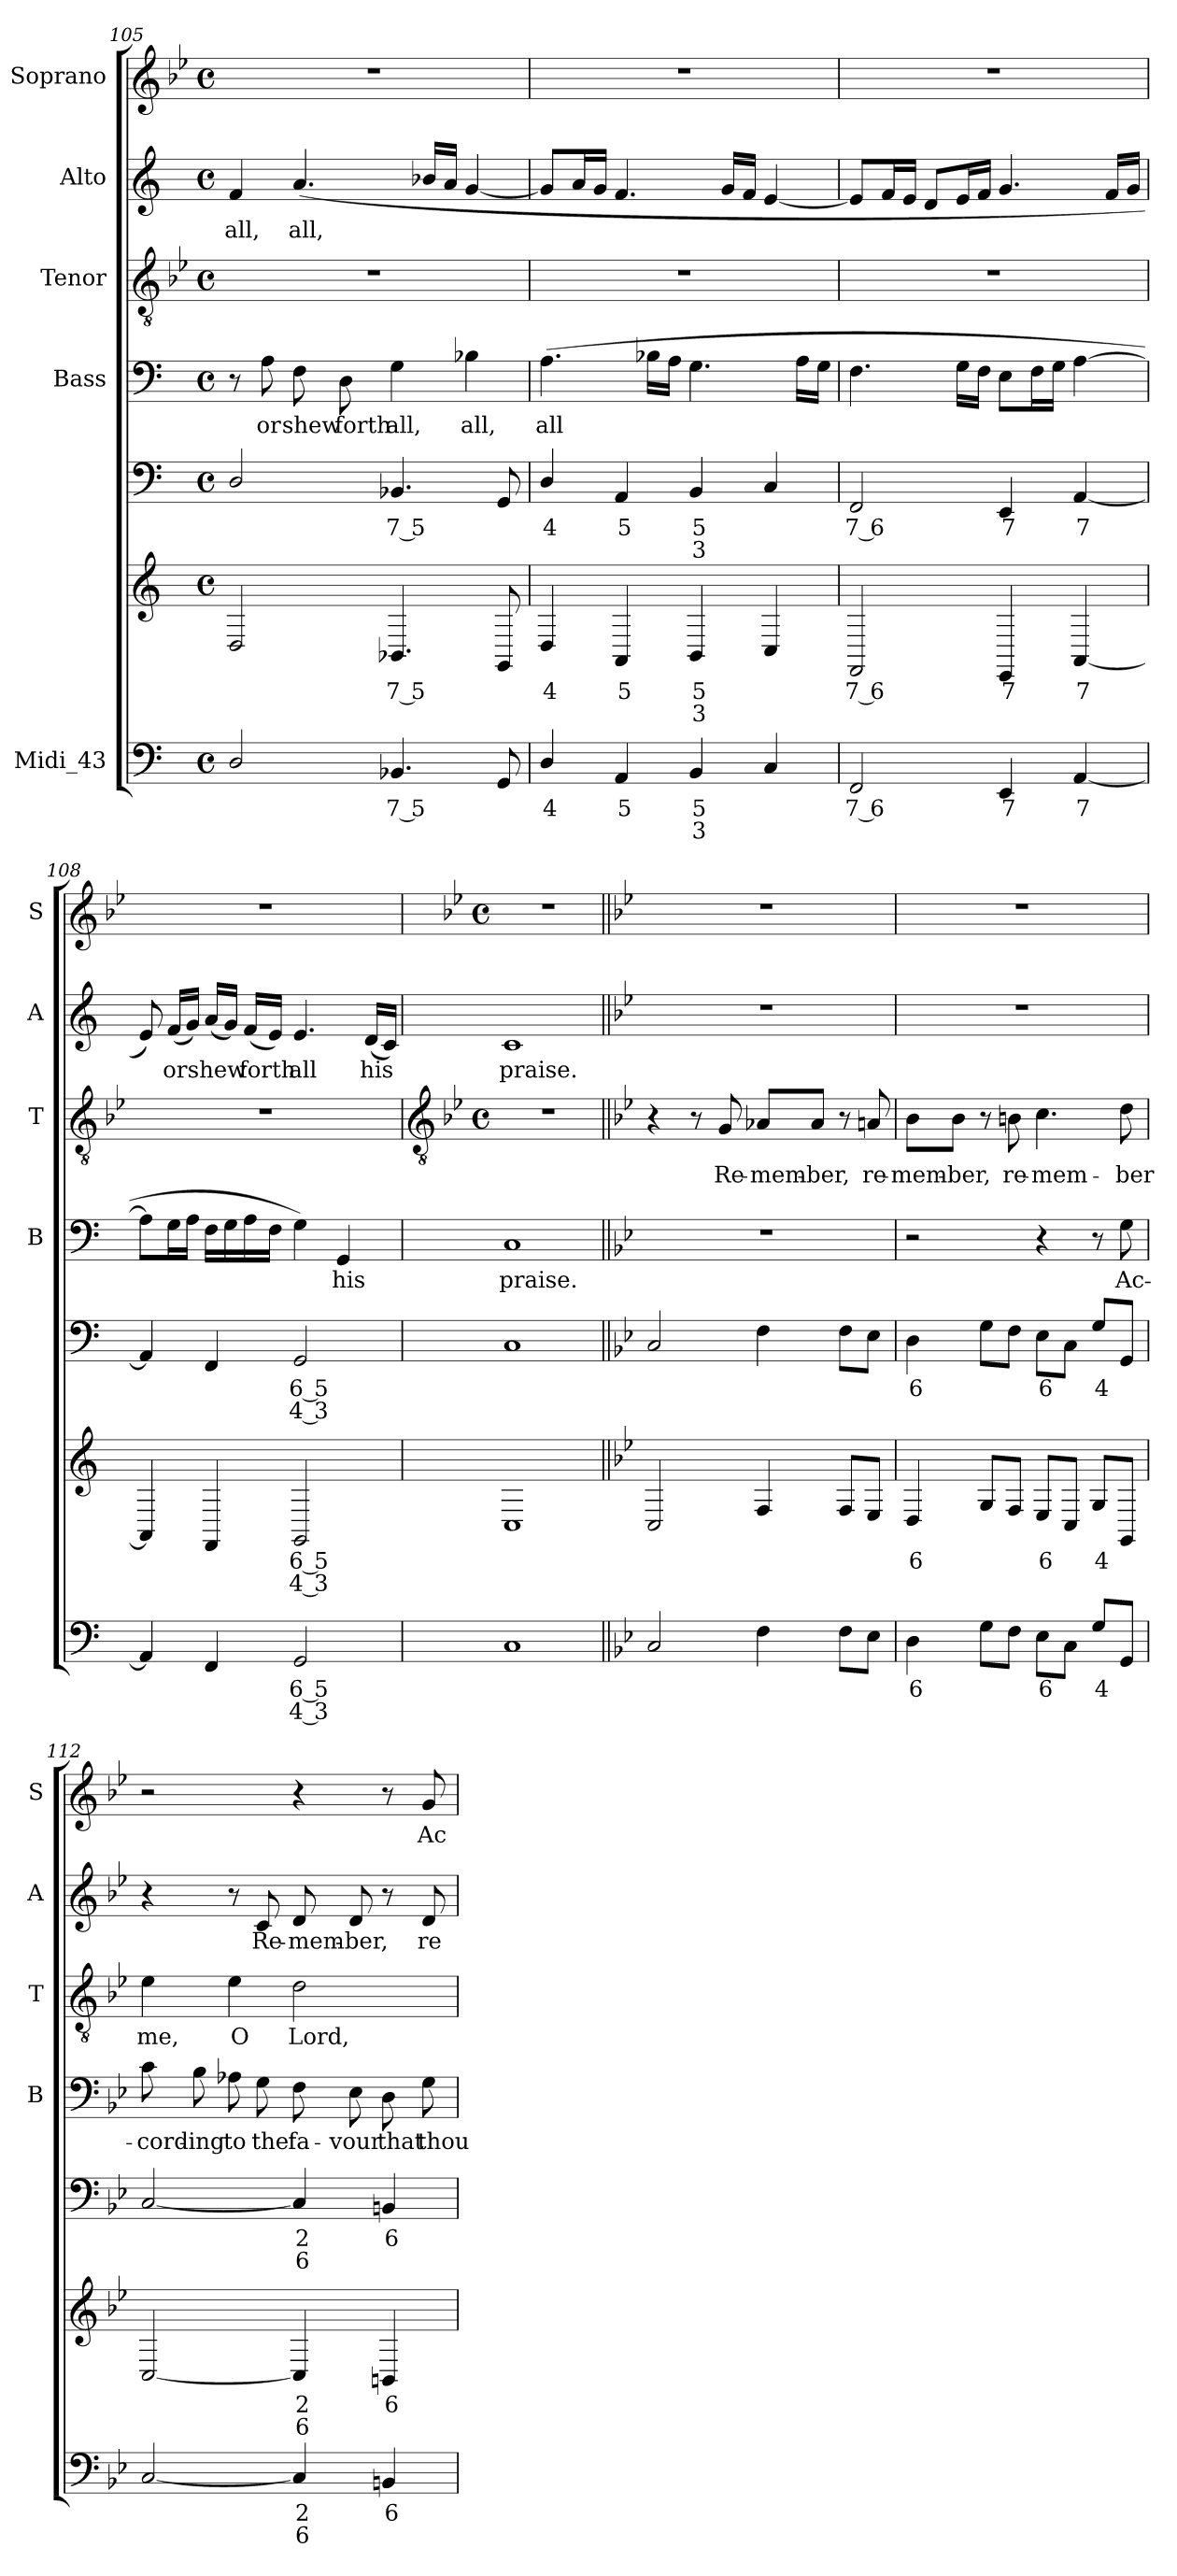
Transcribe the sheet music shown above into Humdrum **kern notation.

**kern	**text	**text	**kern	**text	**text	**kern	**text	**text	**kern	**text	**kern	**text	**kern	**text	**kern	**text
*part5	*part5	*part5	*part5	*part5	*part5	*part5	*part5	*part5	*part4	*part4	*part3	*part3	*part2	*part2	*part1	*part1
*staff7	*staff7	*staff7	*staff6	*staff6	*staff6	*staff5	*staff5	*staff5	*staff4	*staff4	*staff3	*staff3	*staff2	*staff2	*staff1	*staff1
*I"Midi_43	*	*	*	*	*	*	*	*	*I"Bass	*	*I"Tenor	*	*I"Alto	*	*I"Soprano	*
*	*	*	*	*	*	*	*	*	*I'B	*	*I'T	*	*I'A	*	*I'S	*
!!LO:LB:g=z
*clefF4	*	*	*clefG2	*	*	*clefF4	*	*	*clefF4	*	*clefGv2	*	*clefG2	*	*clefG2	*
*k[]	*	*	*k[]	*	*	*k[]	*	*	*k[]	*	*k[b-e-]	*	*k[]	*	*k[b-e-]	*
*C:	*	*	*C:	*	*	*C:	*	*	*C:	*	*B-:	*	*C:	*	*B-:	*
*M4/4	*	*	*M4/4	*	*	*M4/4	*	*	*M4/4	*	*M4/4	*	*M4/4	*	*M4/4	*
*met(c)	*	*	*met(c)	*	*	*met(c)	*	*	*met(c)	*	*met(c)	*	*met(c)	*	*met(c)	*
=105	=105	=105	=105	=105	=105	=105	=105	=105	=105	=105	=105	=105	=105	=105	=105	=105
!	!	!	!	!	!	!	!	!	!	!	!	!	!	!LO:LY:b	!	!
2D/	.	.	2D/	.	.	2D/	.	.	8r	.	1r	.	4f	all,	1r	.
!	!	!	!	!	!	!	!	!	!	!LO:LY:b	!	!	!	!	!	!
.	.	.	.	.	.	.	.	.	8A	or	.	.	.	.	.	.
!	!	!	!	!	!	!	!	!	!	!LO:LY:b	!	!	!	!LO:LY:b	!	!
.	.	.	.	.	.	.	.	.	8F	shew	.	.	(<4.a	all,	.	.
!	!	!	!	!	!	!	!	!	!	!LO:LY:b	!	!	!	!	!	!
.	.	.	.	.	.	.	.	.	8D	forth	.	.	.	.	.	.
!	!LO:LY:b	!	!	!LO:LY:b	!	!	!LO:LY:b	!	!	!LO:LY:b	!	!	!	!	!	!
4.BB-X	7 5	.	4.BB-X	7 5	.	4.BB-X	7 5	.	4G	all,	.	.	.	.	.	.
.	.	.	.	.	.	.	.	.	.	.	.	.	16b-XLL	.	.	.
.	.	.	.	.	.	.	.	.	.	.	.	.	16aJJ	.	.	.
!	!	!	!	!	!	!	!	!	!	!LO:LY:b	!	!	!	!	!	!
.	.	.	.	.	.	.	.	.	4B-X	all,	.	.	[4g	.	.	.
8GG	.	.	8GG	.	.	8GG	.	.	.	.	.	.	.	.	.	.
=106	=106	=106	=106	=106	=106	=106	=106	=106	=106	=106	=106	=106	=106	=106	=106	=106
!	!LO:LY:b	!	!	!LO:LY:b	!	!	!LO:LY:b	!	!	!LO:LY:b	!	!	!	!	!	!
4D/	4	.	4D/	4	.	4D/	4	.	(>4.A	all	1r	.	8gL]	.	1r	.
.	.	.	.	.	.	.	.	.	.	.	.	.	16aL	.	.	.
.	.	.	.	.	.	.	.	.	.	.	.	.	16gJJ	.	.	.
!	!LO:LY:b	!	!	!LO:LY:b	!	!	!LO:LY:b	!	!	!	!	!	!	!	!	!
4AA	5	.	4AA	5	.	4AA	5	.	.	.	.	.	4.f	.	.	.
.	.	.	.	.	.	.	.	.	16B-XLL	.	.	.	.	.	.	.
.	.	.	.	.	.	.	.	.	16AJJ	.	.	.	.	.	.	.
!	!LO:LY:b	!LO:LY:b	!	!LO:LY:b	!LO:LY:b	!	!LO:LY:b	!LO:LY:b	!	!	!	!	!	!	!	!
4BB	5	3	4BB	5	3	4BB	5	3	4.G	.	.	.	.	.	.	.
.	.	.	.	.	.	.	.	.	.	.	.	.	16gLL	.	.	.
.	.	.	.	.	.	.	.	.	.	.	.	.	16fJJ	.	.	.
4C	.	.	4C	.	.	4C	.	.	.	.	.	.	[4e	.	.	.
.	.	.	.	.	.	.	.	.	16ALL	.	.	.	.	.	.	.
.	.	.	.	.	.	.	.	.	16GJJ	.	.	.	.	.	.	.
=107	=107	=107	=107	=107	=107	=107	=107	=107	=107	=107	=107	=107	=107	=107	=107	=107
!	!LO:LY:b	!	!	!LO:LY:b	!	!	!LO:LY:b	!	!	!	!	!	!	!	!	!
2FF	7 6	.	2FF	7 6	.	2FF	7 6	.	4.F	.	1r	.	8eL]	.	1r	.
.	.	.	.	.	.	.	.	.	.	.	.	.	16fL	.	.	.
.	.	.	.	.	.	.	.	.	.	.	.	.	16eJJ	.	.	.
.	.	.	.	.	.	.	.	.	.	.	.	.	8dL	.	.	.
.	.	.	.	.	.	.	.	.	16GLL	.	.	.	16eL	.	.	.
.	.	.	.	.	.	.	.	.	16FJJ	.	.	.	16fJJ	.	.	.
!	!LO:LY:b	!	!	!LO:LY:b	!	!	!LO:LY:b	!	!	!	!	!	!	!	!	!
4EE	7	.	4EE	7	.	4EE	7	.	8EL	.	.	.	4.g	.	.	.
.	.	.	.	.	.	.	.	.	16FL	.	.	.	.	.	.	.
.	.	.	.	.	.	.	.	.	16GJJ	.	.	.	.	.	.	.
!	!LO:LY:b	!	!	!LO:LY:b	!	!	!LO:LY:b	!	!	!	!	!	!	!	!	!
[4AA	7	.	[4AA	7	.	[4AA	7	.	[4A	.	.	.	.	.	.	.
.	.	.	.	.	.	.	.	.	.	.	.	.	16fLL	.	.	.
.	.	.	.	.	.	.	.	.	.	.	.	.	16gJJ	.	.	.
=108	=108	=108	=108	=108	=108	=108	=108	=108	=108	=108	=108	=108	=108	=108	=108	=108
4AA]	.	.	4AA]	.	.	4AA]	.	.	8AL]	.	1r	.	8e)	.	1r	.
!	!	!	!	!	!	!	!	!	!	!	!	!	!	!LO:LY:b	!	!
.	.	.	.	.	.	.	.	.	16GL	.	.	.	(<16fLL	or	.	.
.	.	.	.	.	.	.	.	.	16AJJ	.	.	.	16gJJ)	.	.	.
!	!	!	!	!	!	!	!	!	!	!	!	!	!	!LO:LY:b	!	!
4FF	.	.	4FF	.	.	4FF	.	.	16FLL	.	.	.	(<16aLL	shew	.	.
.	.	.	.	.	.	.	.	.	16G	.	.	.	16gJJ)	.	.	.
!	!	!	!	!	!	!	!	!	!	!	!	!	!	!LO:LY:b	!	!
.	.	.	.	.	.	.	.	.	16A	.	.	.	(<16fLL	forth	.	.
.	.	.	.	.	.	.	.	.	16FJJ	.	.	.	16eJJ)	.	.	.
!	!LO:LY:b	!LO:LY:b	!	!LO:LY:b	!LO:LY:b	!	!LO:LY:b	!LO:LY:b	!	!	!	!	!	!LO:LY:b	!	!
2GG	6 5	4 3	2GG	6 5	4 3	2GG	6 5	4 3	4G)	.	.	.	4.e	all	.	.
!	!	!	!	!	!	!	!	!	!	!LO:LY:b	!	!	!	!	!	!
.	.	.	.	.	.	.	.	.	4GG	his	.	.	.	.	.	.
!	!	!	!	!	!	!	!	!	!	!	!	!	!	!LO:LY:b	!	!
.	.	.	.	.	.	.	.	.	.	.	.	.	(<16dLL	his	.	.
.	.	.	.	.	.	.	.	.	.	.	.	.	16cJJ)	.	.	.
!!LO:LB:g=z
=109	=109	=109	=109	=109	=109	=109	=109	=109	=109	=109	=109	=109	=109	=109	=109	=109
*	*	*	*	*	*	*	*	*	*	*	*clefGv2	*	*	*	*	*
*	*	*	*	*	*	*	*	*	*	*	*k[b-e-]	*	*	*	*k[b-e-]	*
*	*	*	*	*	*	*	*	*	*	*	*B-:	*	*	*	*B-:	*
*	*	*	*	*	*	*	*	*	*	*	*M4/4	*	*	*	*M4/4	*
*	*	*	*	*	*	*	*	*	*	*	*met(c)	*	*	*	*met(c)	*
!	!	!	!	!	!	!	!	!	!	!LO:LY:b	!	!	!	!LO:LY:b	!	!
1C	.	.	1C	.	.	1C	.	.	1C	praise.	1r	.	1c	praise.	1r	.
=110||	=110||	=110||	=110||	=110||	=110||	=110||	=110||	=110||	=110||	=110||	=110||	=110||	=110||	=110||	=110||	=110||
*k[b-e-]	*	*	*k[b-e-]	*	*	*k[b-e-]	*	*	*k[b-e-]	*	*	*	*k[b-e-]	*	*	*
*B-:	*	*	*B-:	*	*	*B-:	*	*	*B-:	*	*	*	*B-:	*	*	*
2C	.	.	2C	.	.	2C	.	.	1r	.	4r	.	1r	.	1r	.
.	.	.	.	.	.	.	.	.	.	.	8r	.	.	.	.	.
!	!	!	!	!	!	!	!	!	!	!	!	!LO:LY:b	!	!	!	!
.	.	.	.	.	.	.	.	.	.	.	8G	Re-	.	.	.	.
!	!	!	!	!	!	!	!	!	!	!	!	!LO:LY:b	!	!	!	!
4F	.	.	4F	.	.	4F	.	.	.	.	8A-X/L	-mem-	.	.	.	.
!	!	!	!	!	!	!	!	!	!	!	!	!LO:LY:b	!	!	!	!
.	.	.	.	.	.	.	.	.	.	.	8A-/J	-ber,	.	.	.	.
8FL	.	.	8FL	.	.	8FL	.	.	.	.	8r	.	.	.	.	.
!	!	!	!	!	!	!	!	!	!	!	!	!LO:LY:b	!	!	!	!
8E-J	.	.	8E-J	.	.	8E-J	.	.	.	.	8An	re-	.	.	.	.
=111	=111	=111	=111	=111	=111	=111	=111	=111	=111	=111	=111	=111	=111	=111	=111	=111
!	!LO:LY:b	!	!	!LO:LY:b	!	!	!LO:LY:b	!	!	!	!	!LO:LY:b	!	!	!	!
4D	6	.	4D	6	.	4D	6	.	2r	.	8B-\L	-mem-	1r	.	1r	.
!	!	!	!	!	!	!	!	!	!	!	!	!LO:LY:b	!	!	!	!
.	.	.	.	.	.	.	.	.	.	.	8B-\J	-ber,	.	.	.	.
8GL	.	.	8GL	.	.	8GL	.	.	.	.	8r	.	.	.	.	.
!	!	!	!	!	!	!	!	!	!	!	!	!LO:LY:b	!	!	!	!
8FJ	.	.	8FJ	.	.	8FJ	.	.	.	.	8Bn	re-	.	.	.	.
!	!LO:LY:b	!	!	!LO:LY:b	!	!	!LO:LY:b	!	!	!	!	!LO:LY:b	!	!	!	!
8E-L	6	.	8E-L	6	.	8E-L	6	.	4r	.	4.c	-mem-	.	.	.	.
8CJ	.	.	8CJ	.	.	8CJ	.	.	.	.	.	.	.	.	.	.
!	!LO:LY:b	!	!	!LO:LY:b	!	!	!LO:LY:b	!	!	!	!	!	!	!	!	!
8GL	4	.	8GL	4	.	8GL	4	.	8r	.	.	.	.	.	.	.
!	!	!	!	!	!	!	!	!	!	!LO:LY:b	!	!LO:LY:b	!	!	!	!
8GGJ	.	.	8GGJ	.	.	8GGJ	.	.	8G	Ac-	8d	-ber	.	.	.	.
=112	=112	=112	=112	=112	=112	=112	=112	=112	=112	=112	=112	=112	=112	=112	=112	=112
!	!	!	!	!	!	!	!	!	!	!LO:LY:b	!	!LO:LY:b	!	!	!	!
[2C	.	.	[2C	.	.	[2C	.	.	8c	-cord-	4e-	me,	4r	.	2r	.
!	!	!	!	!	!	!	!	!	!	!LO:LY:b	!	!	!	!	!	!
.	.	.	.	.	.	.	.	.	8B-	-ing	.	.	.	.	.	.
!	!	!	!	!	!	!	!	!	!	!LO:LY:b	!	!LO:LY:b	!	!	!	!
.	.	.	.	.	.	.	.	.	8A-X	to	4e-	O	8r	.	.	.
!	!	!	!	!	!	!	!	!	!	!LO:LY:b	!	!	!	!LO:LY:b	!	!
.	.	.	.	.	.	.	.	.	8G	the	.	.	8c	Re-	.	.
!	!LO:LY:b	!LO:LY:b	!	!LO:LY:b	!LO:LY:b	!	!LO:LY:b	!LO:LY:b	!	!LO:LY:b	!	!LO:LY:b	!	!LO:LY:b	!	!
4C]	2	6	4C]	2	6	4C]	2	6	8F	fa-	2d	Lord,	8d	-mem-	4r	.
!	!	!	!	!	!	!	!	!	!	!LO:LY:b	!	!	!	!LO:LY:b	!	!
.	.	.	.	.	.	.	.	.	8E-	-vour	.	.	8d	-ber,	.	.
!	!LO:LY:b	!	!	!LO:LY:b	!	!	!LO:LY:b	!	!	!LO:LY:b	!	!	!	!	!	!
4BBn	6	.	4BBn	6	.	4BBn	6	.	8D	that	.	.	8r	.	8r	.
!	!	!	!	!	!	!	!	!	!	!LO:LY:b	!	!	!	!LO:LY:b	!	!LO:LY:b
.	.	.	.	.	.	.	.	.	8G	thou	.	.	8d	re-	8g	Ac-
=	=	=	=	=	=	=	=	=	=	=	=	=	=	=	=	=
*-	*-	*-	*-	*-	*-	*-	*-	*-	*-	*-	*-	*-	*-	*-	*-	*-
